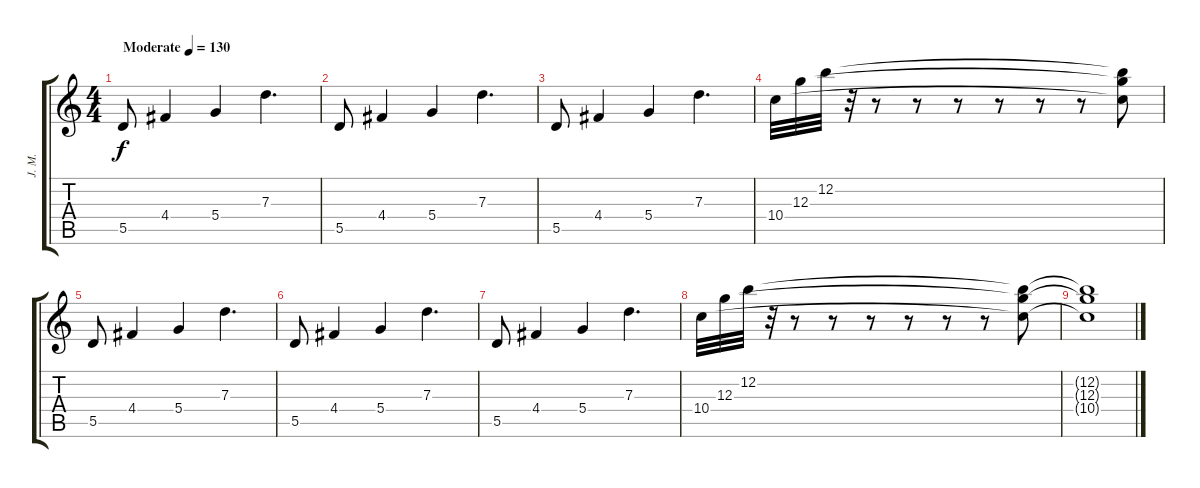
\track ("J. M." "J. M.") {instrument overdrivenguitar}
\staff {score tabs}
\tuning (E4 B3 G3 D3 A2 E2) {hide}
\ts (4 4)
\tempo (130 "Moderate")
\clef g2
\ks c
5.5.8{dy f instrument overdrivenguitar} 4.4.4 5.4.4 7.3.4{d} |
5.5.8 4.4.4 5.4.4 7.3.4{d} |
5.5.8 4.4.4 5.4.4 7.3.4{d} |
10.4.32 12.3.32 12.2.32 r.32 r.8 r.8 r.8 r.8 r.8 r.8 (12.2{t} 12.3{t} 10.4{t}).8 |
5.5.8 4.4.4 5.4.4 7.3.4{d} |
5.5.8 4.4.4 5.4.4 7.3.4{d} |
5.5.8 4.4.4 5.4.4 7.3.4{d} |
10.4.32 12.3.32 12.2.32 r.32 r.8 r.8 r.8 r.8 r.8 r.8 (12.2{t} 12.3{t} 10.4{t}).8 |
(12.2{t} 12.3{t} 10.4{t}).1
